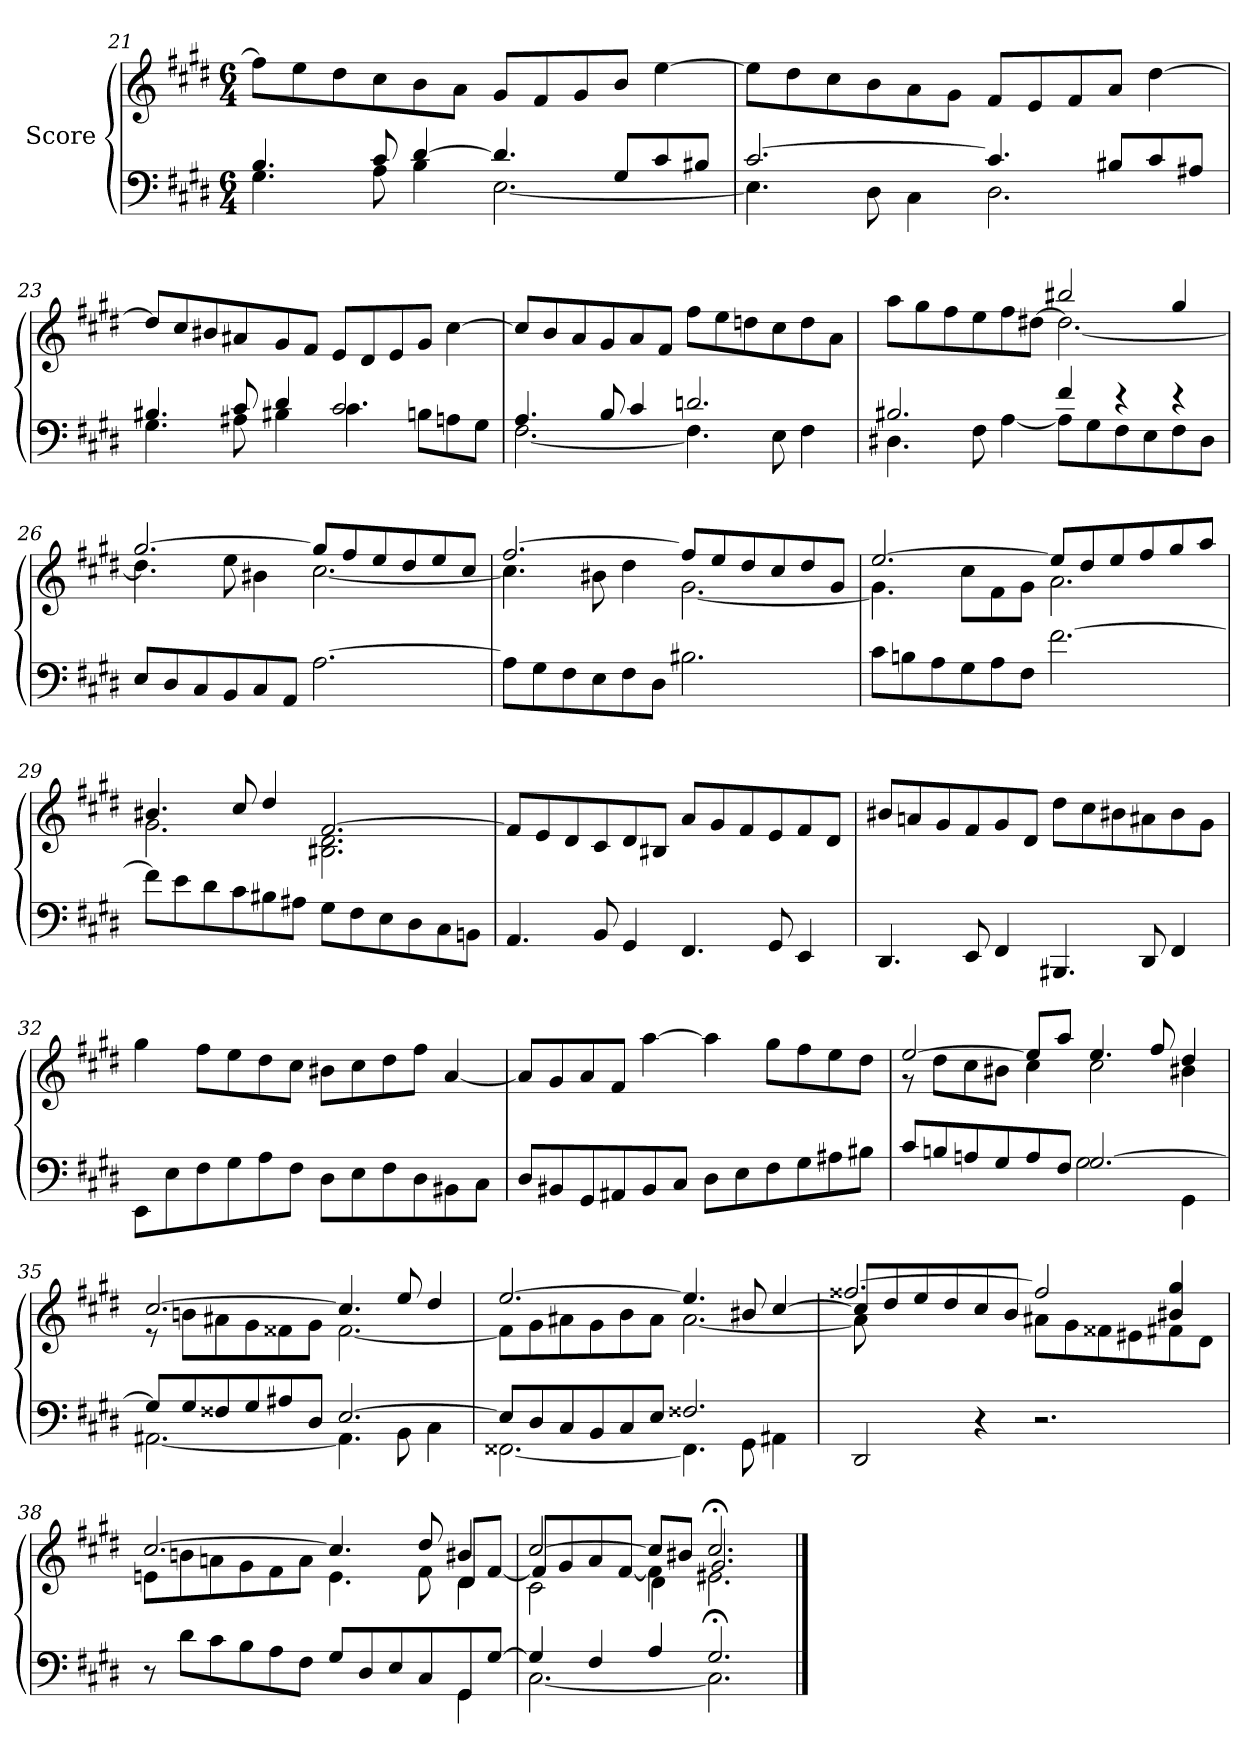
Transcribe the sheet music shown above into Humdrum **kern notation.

**kern	**kern
*part1	*part1
*staff2	*staff1
*I"Score	*
*clefF4	*clefG2
*k[f#c#g#d#]	*k[f#c#g#d#]
*M6/4	*M6/4
=21	=21
*^	*
4.B/	4.G#\	8ff#\L]
.	.	8ee\
.	.	8dd#\
8c#/	8A\	8cc#\
[4d#/	4B\	8b\
.	.	8a\J
4.d#/]	[2.E\	8g#/L
.	.	8f#/
.	.	8g#/
8G#/L	.	8b/J
8c#/	.	[4ee\
8B#X/J	.	.
!!LO:PB:g=z
=22	=22	=22
[2.c#/	4.E\]	8ee\L]
.	.	8dd#\
.	.	8cc#\
.	8D#\	8b\
.	4C#\	8a\
.	.	8g#\J
4.c#/]	2.D#\	8f#/L
.	.	8e/
.	.	8f#/
8B#X/L	.	8a/J
8c#/	.	[4dd#\
8A#X/J	.	.
=23	=23	=23
4.B#X/	4.G#\	8dd#/L]
.	.	8cc#/
.	.	8b#X/
8c#/	8A#X\	8a#X/
4d#/	4B#X\	8g#/
.	.	8f#/J
2.c#/	4.c#\	8e/L
.	.	8d#/
.	.	8e/
.	8Bn\L	8g#/J
.	8An\	[4cc#\
.	8G#\J	.
!!LO:LB:g=z
=24	=24	=24
4.A/	[2.F#\	8cc#/L]
.	.	8b/
.	.	8a/
8B/	.	8g#/
4c#/	.	8a/
.	.	8f#/J
2.dn/	4.F#\]	8ff#\L
.	.	8ee\
.	.	8ddn\
.	8E\	8cc#\
.	4F#\	8dd\
.	.	8a\J
=25	=25	=25
*	*	*^
2.B#X/	4.D#X\	2.ryy	8aa\L
.	.	.	8gg#\
.	.	.	8ff#\
.	8F#\	.	8ee\
.	[4A\	.	8ff#\
.	.	.	[8dd#X\J
4f#/	8A\L]	2bb#X/	2.dd#\_
.	8G#\	.	.
4r	8F#\	.	.
.	8E\	.	.
4r	8F#\	4gg#/	.
.	8D#\J	.	.
*v	*v	*	*
=26	=26	=26
8E/L	[2.gg#/	4.dd#\]
8D#/	.	.
8C#/	.	.
8BB/	.	8ee\
8C#/	.	4b#X\
8AA/J	.	.
[2.A\	8gg#/L]	[2.cc#\
.	8ff#/	.
.	8ee/	.
.	8dd#/	.
.	8ee/	.
.	8cc#/J	.
!!LO:LB:g=z	!!
=27	=27	=27
8A\L]	[2.ff#/	4.cc#\]
8G#\	.	.
8F#\	.	.
8E\	.	8b#X\
8F#\	.	4dd#\
8D#\J	.	.
2.B#X\	8ff#/L]	[2.g#\
.	8ee/	.
.	8dd#/	.
.	8cc#/	.
.	8dd#/	.
.	8g#/J	.
=28	=28	=28
8c#\L	[2.ee/	4.g#\]
8Bn\	.	.
8A\	.	.
8G#\	.	8cc#\L
8A\	.	8f#\
8F#\J	.	8g#\J
[2.f#\	8ee/L]	2.a\
.	8dd#/	.
.	8ee/	.
.	8ff#/	.
.	8gg#/	.
.	8aa/J	.
=29	=29	=29
8f#\L]	4.b#X/	2.g#\
8e\	.	.
8d#\	.	.
8c#\	8cc#/	.
8B#X\	4dd#/	.
8A#X\J	.	.
8G#\L	[2.f#/	2.B#X\ 2.d#\
8F#\	.	.
8E\	.	.
8D#\	.	.
8C#\	.	.
8BBn\J	.	.
*	*v	*v
!!LO:LB:g=z
=30	=30
4.AA/	8f#/L]
.	8e/
.	8d#/
8BB/	8c#/
4GG#/	8d#/
.	8B#X/J
4.FF#/	8a/L
.	8g#/
.	8f#/
8GG#/	8e/
4EE/	8f#/
.	8d#/J
=31	=31
4.DD#/	8b#X/L
.	8an/
.	8g#/
8EE/	8f#/
4FF#/	8g#/
.	8d#/J
4.BBB#X/	8dd#\L
.	8cc#\
.	8b#X\
8DD#/	8a#X\
4FF#/	8b#\
.	8g#\J
!!LO:PB:g=z
=32	=32
8EE\L	4gg#\
8E\	.
8F#\	8ff#\L
8G#\	8ee\
8A\	8dd#\
8F#\J	8cc#\J
8D#\L	8b#X\L
8E\	8cc#\
8F#\	8dd#\
8D#\	8ff#\J
8BB#X\	[4a/
8C#\J	.
=33	=33
8D#/L	8a/L]
8BB#X/	8g#/
8GG#/	8a/
8AA#X/	8f#/J
8BB#/	[4aa\
8C#/J	.
8D#\L	4aa\]
8E\	.
8F#\	8gg#\L
8G#\	8ff#\
8A#X\	8ee\
8B#X\J	8dd#\J
!!LO:LB:g=z
=34	=34
*^	*^
8c#/L	2.ryy	[2ee/	8r
8Bn/	.	.	8dd#\L
8An/	.	.	8cc#\
8G#/	.	.	8b#X\J
8A/	.	8ee/L]	4cc#\
8F#/J	.	8aa/J	.
[2.G#/	2G#\	4.ee/	2cc#\
.	.	8ff#/	.
.	4GG#\	4dd#/	4b#X\
=35	=35	=35	=35
8G#/L]	[2.AA#X\	[2.cc#/	8r
8G#/	.	.	8bn\L
8F##X/	.	.	8a#X\
8G#/	.	.	8g#\
8A#X/	.	.	8f##X\
8D#/J	.	.	8g#\J
[2.E/	4.AA#\]	4.cc#/]	[2.f##i\
.	8BB\	8ee/	.
.	4C#\	4dd#/	.
!!LO:LB:g=z	!!
=36	=36	=36	=36
8E/L]	[2.FF##X\	[2.ee/	8f##\L]
8D#/	.	.	8g#\
8C#/	.	.	8a#X\
8BB/	.	.	8g#\
8C#/	.	.	8b\
8E/J	.	.	8a#\J
2.F##X/	4.FF##\]	4.ee/]	[2.a#\
.	8GG#\	8b#X/	.
.	4AA#X\	[4cc#/	.
*v	*v	*	*
=37	=37	=37
*	*	*^
2DD#/	8cc#/L]	8a#\]	[2.ff##X/
.	8dd#/	1ryy	.
.	8ee/	.	.
.	8dd#/	.	.
4r	8cc#/	.	.
.	8b/J	.	.
2.r	8a#X\L	.	2ff##/]
.	8g#\	.	.
.	8f##X\	.	.
.	8e#X\	4.ryy	.
.	8f#X\	.	4b#X/ 4gg#/
.	8d#\J	.	.
!!LO:LB:g=z	!!	!!
=38	=38	=38	=38
*^	*	*	*
8r	2.ryy	[2.cc#/	8en\L	2.ryy
8d#\L	.	.	8bn\	.
8c#\	.	.	8an\	.
8B\	.	.	8g#\	.
8A\	.	.	8f#\	.
8F#\J	.	.	8a\J	.
8G#/L	2ryy	4.cc#/]	4.e\	2ryy
8D#/	.	.	.	.
8E/	.	.	.	.
8C#/	.	8dd#/	8f#\	.
8GG#/	4GG#\	4b#X/	8d#/L	4d#\
[8G#/J	.	.	[8f#/J	.
=39	=39	=39	=39	=39
4G#/]	[2.C#\	[2cc#/	8f#/L]	2c#\
.	.	.	8g#/	.
4F#/	.	.	8a/	.
.	.	.	[8f#/J	.
4A/	.	8cc#/L]	4f#\]	4d#\
.	.	8b#X/J	.	.
2.G#;/	2.C#\]	2.cc#;</	2.g#/	2.e#X\
*v	*v	*	*	*
*	*v	*v	*v
==	==
*-	*-
